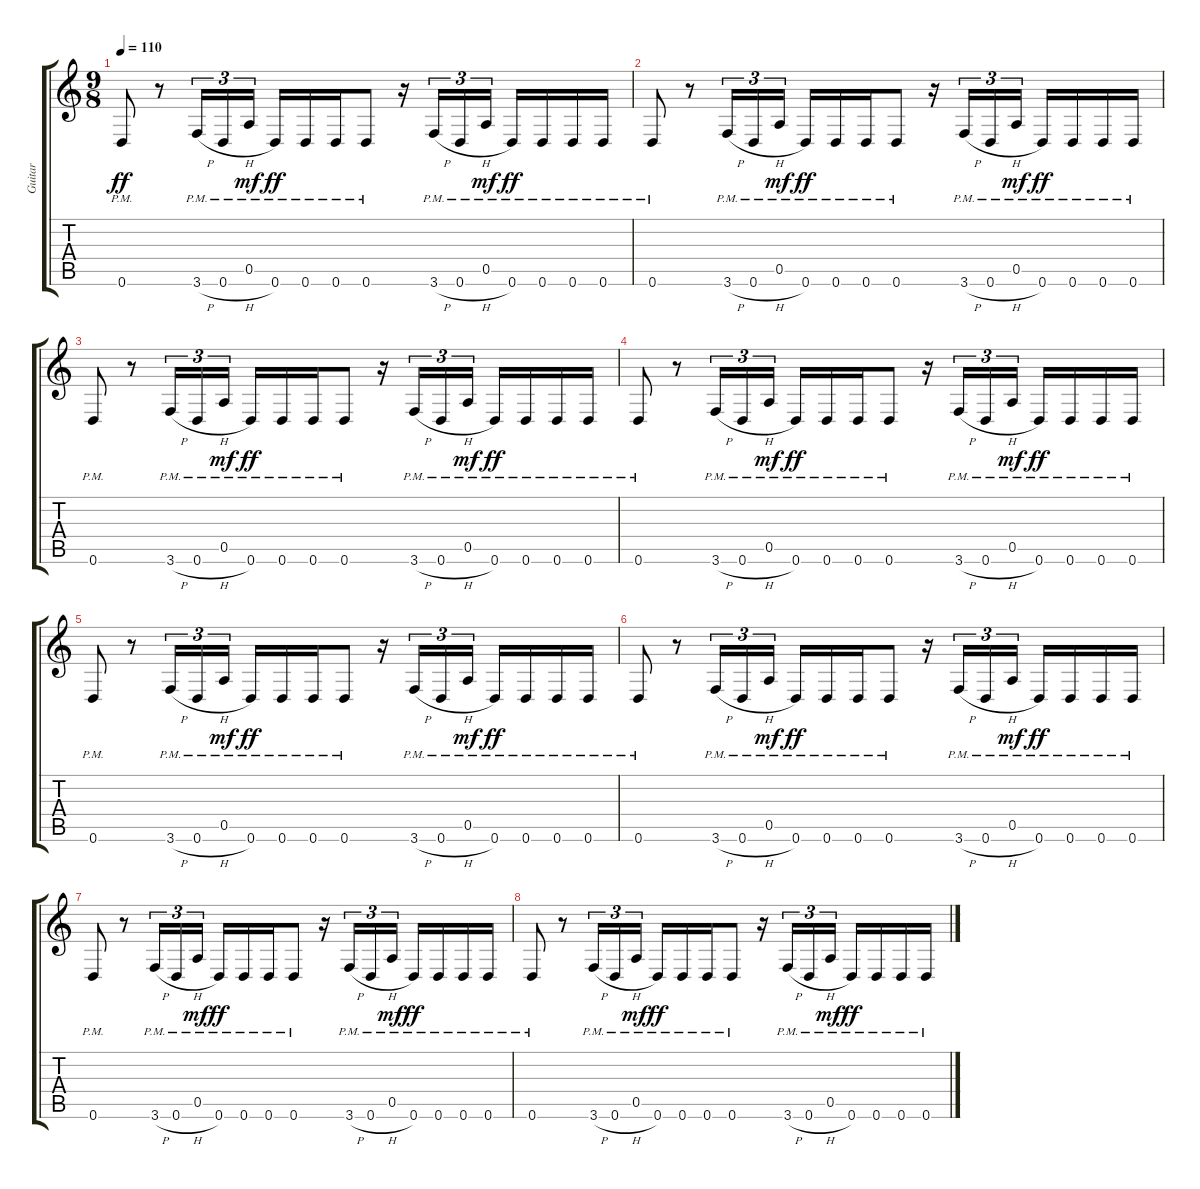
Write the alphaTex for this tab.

\track ("Guitar" "Guitar") {instrument distortionguitar}
\staff {score tabs}
\tuning (E4 B3 G3 D3 A2 D2) {hide}
\ts (9 8)
\tempo 110
\clef g2
\ks c
0.6{pm}.8{dy ff} r.8 3.6{h pm}.16{tu (3 2)} 0.6{h pm}.16{tu (3 2)} 0.5{pm}.16{tu (3 2) dy mf} 0.6{pm}.16{dy ff} 0.6{pm}.16 0.6{pm}.16 0.6{pm}.8 r.16 3.6{h pm}.16{tu (3 2)} 0.6{h pm}.16{tu (3 2)} 0.5{pm}.16{tu (3 2) dy mf beam splitsecondary} 0.6{pm}.16{dy ff} 0.6{pm}.16 0.6{pm}.16 0.6{pm}.16 |
0.6{pm}.8 r.8 3.6{h pm}.16{tu (3 2)} 0.6{h pm}.16{tu (3 2)} 0.5{pm}.16{tu (3 2) dy mf} 0.6{pm}.16{dy ff} 0.6{pm}.16 0.6{pm}.16 0.6{pm}.8 r.16 3.6{h pm}.16{tu (3 2)} 0.6{h pm}.16{tu (3 2)} 0.5{pm}.16{tu (3 2) dy mf beam splitsecondary} 0.6{pm}.16{dy ff} 0.6{pm}.16 0.6{pm}.16 0.6{pm}.16 |
0.6{pm}.8 r.8 3.6{h pm}.16{tu (3 2)} 0.6{h pm}.16{tu (3 2)} 0.5{pm}.16{tu (3 2) dy mf} 0.6{pm}.16{dy ff} 0.6{pm}.16 0.6{pm}.16 0.6{pm}.8 r.16 3.6{h pm}.16{tu (3 2)} 0.6{h pm}.16{tu (3 2)} 0.5{pm}.16{tu (3 2) dy mf beam splitsecondary} 0.6{pm}.16{dy ff} 0.6{pm}.16 0.6{pm}.16 0.6{pm}.16 |
0.6{pm}.8 r.8 3.6{h pm}.16{tu (3 2)} 0.6{h pm}.16{tu (3 2)} 0.5{pm}.16{tu (3 2) dy mf} 0.6{pm}.16{dy ff} 0.6{pm}.16 0.6{pm}.16 0.6{pm}.8 r.16 3.6{h pm}.16{tu (3 2)} 0.6{h pm}.16{tu (3 2)} 0.5{pm}.16{tu (3 2) dy mf beam splitsecondary} 0.6{pm}.16{dy ff} 0.6{pm}.16 0.6{pm}.16 0.6{pm}.16 |
0.6{pm}.8 r.8 3.6{h pm}.16{tu (3 2)} 0.6{h pm}.16{tu (3 2)} 0.5{pm}.16{tu (3 2) dy mf} 0.6{pm}.16{dy ff} 0.6{pm}.16 0.6{pm}.16 0.6{pm}.8 r.16 3.6{h pm}.16{tu (3 2)} 0.6{h pm}.16{tu (3 2)} 0.5{pm}.16{tu (3 2) dy mf beam splitsecondary} 0.6{pm}.16{dy ff} 0.6{pm}.16 0.6{pm}.16 0.6{pm}.16 |
0.6{pm}.8 r.8 3.6{h pm}.16{tu (3 2)} 0.6{h pm}.16{tu (3 2)} 0.5{pm}.16{tu (3 2) dy mf} 0.6{pm}.16{dy ff} 0.6{pm}.16 0.6{pm}.16 0.6{pm}.8 r.16 3.6{h pm}.16{tu (3 2)} 0.6{h pm}.16{tu (3 2)} 0.5{pm}.16{tu (3 2) dy mf beam splitsecondary} 0.6{pm}.16{dy ff} 0.6{pm}.16 0.6{pm}.16 0.6{pm}.16 |
0.6{pm}.8 r.8 3.6{h pm}.16{tu (3 2)} 0.6{h pm}.16{tu (3 2)} 0.5{pm}.16{tu (3 2) dy mf} 0.6{pm}.16{dy ff} 0.6{pm}.16 0.6{pm}.16 0.6{pm}.8 r.16 3.6{h pm}.16{tu (3 2)} 0.6{h pm}.16{tu (3 2)} 0.5{pm}.16{tu (3 2) dy mf beam splitsecondary} 0.6{pm}.16{dy ff} 0.6{pm}.16 0.6{pm}.16 0.6{pm}.16 |
0.6{pm}.8 r.8 3.6{h pm}.16{tu (3 2)} 0.6{h pm}.16{tu (3 2)} 0.5{pm}.16{tu (3 2) dy mf} 0.6{pm}.16{dy ff} 0.6{pm}.16 0.6{pm}.16 0.6{pm}.8 r.16 3.6{h pm}.16{tu (3 2)} 0.6{h pm}.16{tu (3 2)} 0.5{pm}.16{tu (3 2) dy mf beam splitsecondary} 0.6{pm}.16{dy ff} 0.6{pm}.16 0.6{pm}.16 0.6{pm}.16
